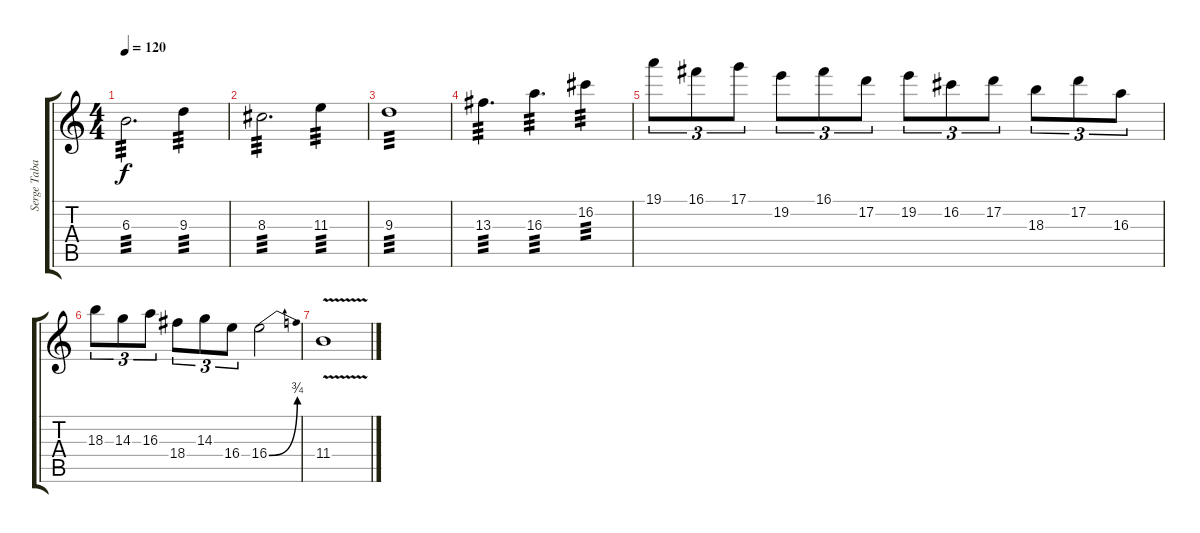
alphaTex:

\track ("Serge Tabachnikov " "Serge Taba") {instrument distortionguitar}
\staff {score tabs}
\tuning (D4 A3 F3 C3 G2 D2) {hide}
\ts (4 4)
\tempo 120
\clef g2
\ks c
6.3.2{d tp 3 dy f} 9.3.4{tp 3} |
8.3.2{d tp 3} 11.3.4{tp 3} |
9.3.1{tp 3} |
13.3.4{d tp 3} 16.3.4{d tp 3} 16.2.4{tp 3} |
19.1.8{tu (3 2)} 16.1.8{tu (3 2)} 17.1.8{tu (3 2)} 19.2.8{tu (3 2)} 16.1.8{tu (3 2)} 17.2.8{tu (3 2)} 19.2.8{tu (3 2)} 16.2.8{tu (3 2)} 17.2.8{tu (3 2)} 18.3.8{tu (3 2)} 17.2.8{tu (3 2)} 16.3.8{tu (3 2)} |
18.3.8{tu (3 2)} 14.3.8{tu (3 2)} 16.3.8{tu (3 2)} 18.4.8{tu (3 2)} 14.3.8{tu (3 2)} 16.4.8{tu (3 2)} 16.4{be (bend 0 0 60 3)}.2 |
11.4{v}.1
